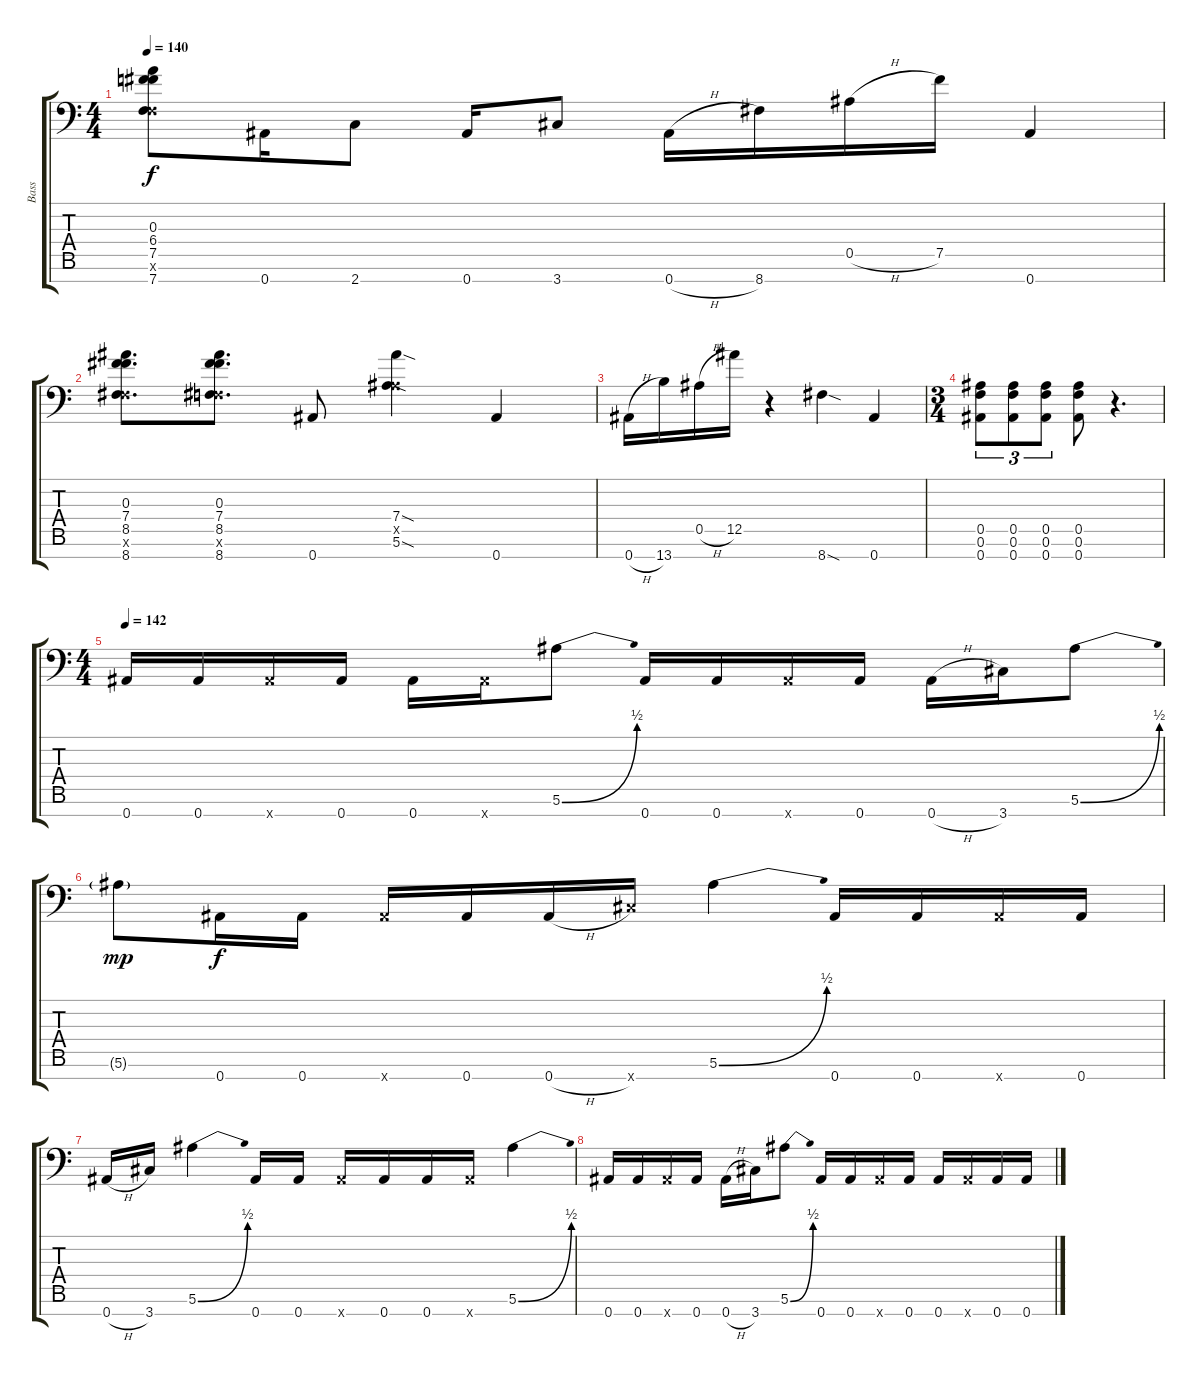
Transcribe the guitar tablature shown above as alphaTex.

\track ("Bass" "Bass") {instrument electricbassfinger}
\staff {score tabs}
\tuning (Eb4 Bb3 Gb3 Eb3 Bb2 F2 Bb1) {hide}
\ts (4 4)
\tempo 140
\clef f4
\ks c
(0.3 6.4 7.5 0.6{x} 7.7).8{dy f} 0.7.16 2.7.8 0.7.16 3.7.8 0.7{h}.16 8.7.16 0.5{h}.16 7.5.16 0.7.4 |
(0.3 7.4 8.5 0.6{x} 8.7).8{d} (0.3 7.4 8.5 0.6{x} 8.7).8{d} 0.7.8 (7.4{sod} 0.5{x} 5.6{sod}).4 0.7.4 |
0.7{h}.16 13.7.16 0.5{h}.16 12.5.16 r.4 8.7{sod}.4 0.7.4 |
\ts (3 4)
(0.5 0.6 0.7).8{tu (3 2)} (0.5 0.6 0.7).8{tu (3 2)} (0.5 0.6 0.7).8{tu (3 2)} (0.5 0.6 0.7).8 r.4{d} |
\ts (4 4)
\tempo 142
0.7.16 0.7.16 0.7{x}.16 0.7.16 0.7.16 0.7{x}.16 5.6{be (bend 0 0 60 2)}.8 0.7.16 0.7.16 0.7{x}.16 0.7.16 0.7{h}.16 3.7.16 5.6{be (bend 0 0 60 2)}.8 |
5.6{g}.8{dy mp} 0.7.16{dy f} 0.7.16 0.7{x}.16 0.7.16 0.7{h}.16 3.7{x}.16 5.6{be (bend 0 0 60 2)}.4 0.7.16 0.7.16 0.7{x}.16 0.7.16 |
0.7{h}.16 3.7.16 5.6{be (bend 0 0 60 2)}.4 0.7.16 0.7.16 0.7{x}.16 0.7.16 0.7.16 0.7{x}.16 5.6{be (bend 0 0 60 2)}.4 |
0.7.16 0.7.16 0.7{x}.16 0.7.16 0.7{h}.16 3.7.16 5.6{be (bend 0 0 60 2)}.8 0.7.16 0.7.16 0.7{x}.16 0.7.16 0.7.16 0.7{x}.16 0.7.16 0.7.16
